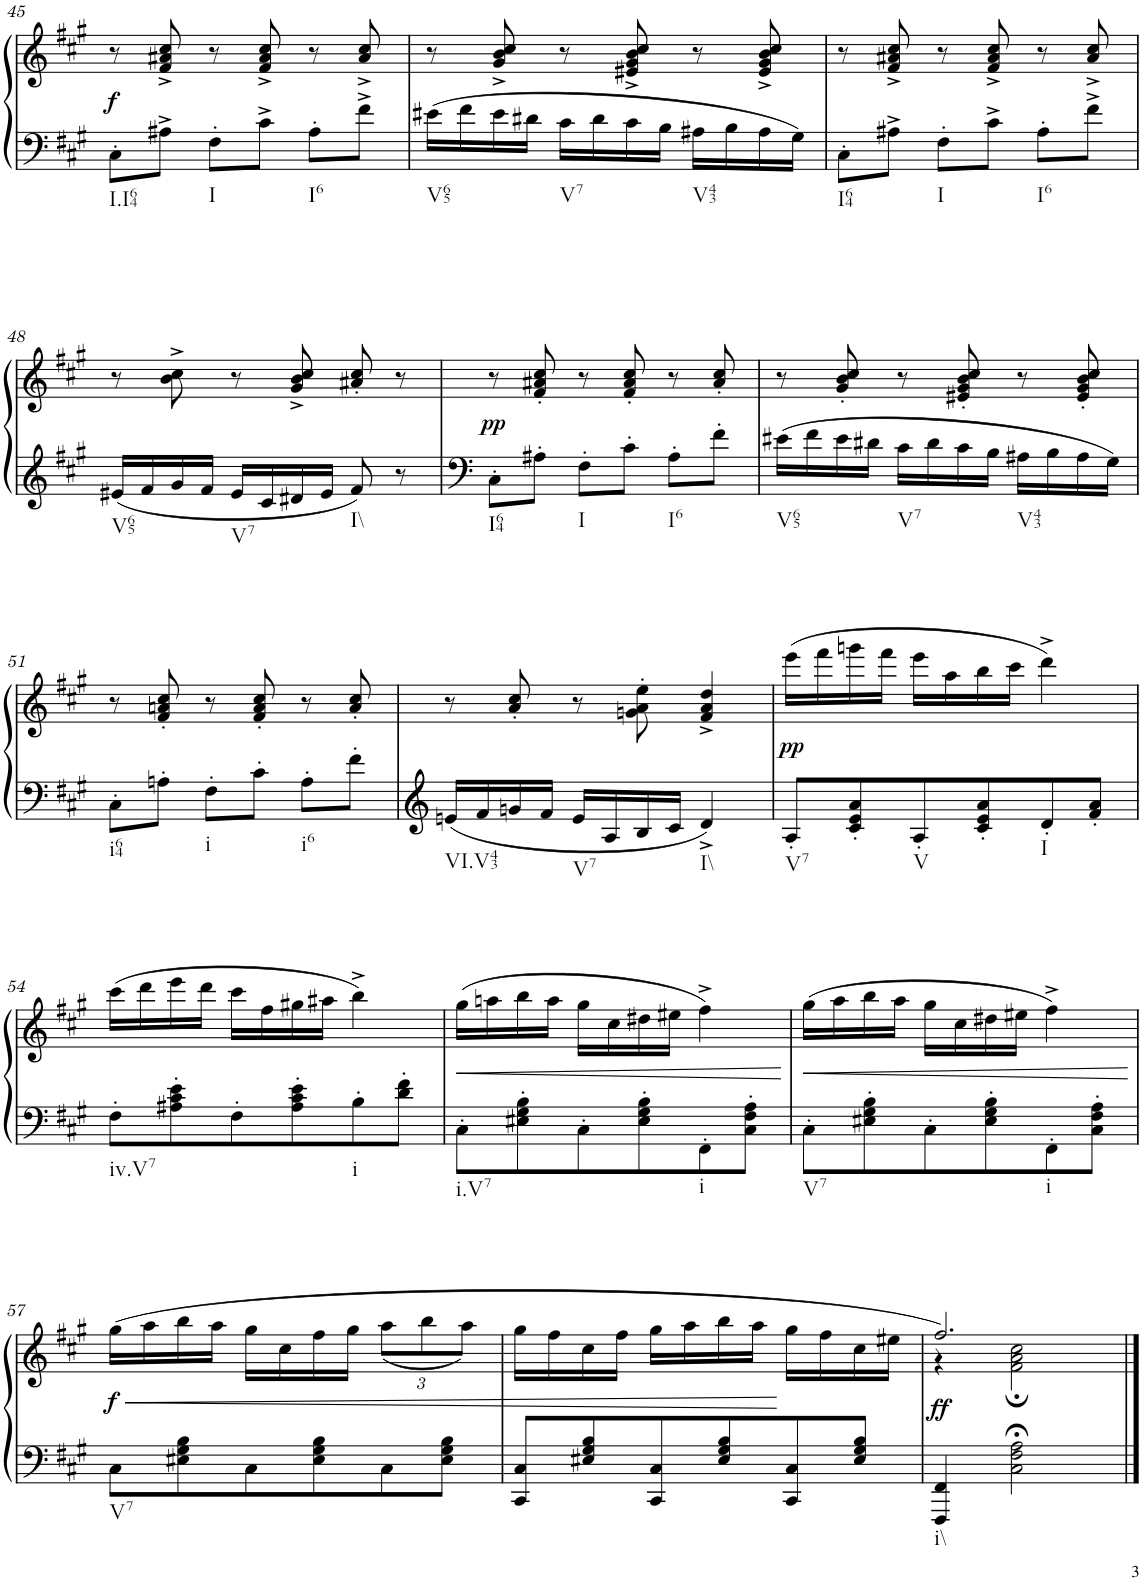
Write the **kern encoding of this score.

**kern	**kern	**dynam
*part1	*part1	*part1
*staff2	*staff1	*staff1/2
*I"Piano	*	*
*I'Pno.	*	*
!!LO:PB:g=z
*clefF4	*clefG2	*
*k[f#c#g#]	*k[f#c#g#]	*
*M3/4	*M3/4	*
=45	=45	=45
!LO:TX:b:t=I.I64	!	!
!	!	!LO:DY:b
8C#'\L	8r	f
8A#X^\J	8f#/^ 8a#X/^ 8cc#/^	.
!LO:TX:b:t=I	!	!
8F#'\L	8r	.
8c#^\J	8f#/^ 8a#/^ 8cc#/^	.
!LO:TX:b:t=I6	!	!
8A#'\L	8r	.
8f#^\J	8a#/^ 8cc#/^	.
=46	=46	=46
!LO:TX:b:t=V65	!	!
16e#X\LL	8r	.
16f#\	.	.
16e#\	8g#/^ 8b/^ 8cc#/^	.
16d#X\JJ	.	.
!LO:TX:b:t=V7	!	!
16c#\LL	8r	.
16d#\	.	.
16c#\	8e#X/^ 8g#/^ 8b/^ 8cc#/^	.
16B\JJ	.	.
!LO:TX:b:t=V43	!	!
16A#X\LL	8r	.
16B\	.	.
16A#\	8e#/^ 8g#/^ 8b/^ 8cc#/^	.
16G#\JJ	.	.
=47	=47	=47
!LO:TX:b:t=I64	!	!
8C#'\L	8r	.
8A#X^\J	8f#/^ 8a#X/^ 8cc#/^	.
!LO:TX:b:t=I	!	!
8F#'\L	8r	.
8c#^\J	8f#/^ 8a#/^ 8cc#/^	.
!LO:TX:b:t=I6	!	!
8A#'\L	8r	.
8f#^\J	8a#/^ 8cc#/^	.
!!LO:LB:g=z
=48	=48	=48
!LO:TX:b:t=V65	!	!
16e#X/LL	8r	.
16f#/	.	.
16g#/	8b\^ 8cc#\^	.
16f#/JJ	.	.
!LO:TX:b:t=V7	!	!
16e#/LL	8r	.
16c#/	.	.
16d#X/	8g#/^ 8b/^ 8cc#/^	.
16e#/JJ	.	.
!LO:TX:b:t=I\\	!	!
8f#/	8a#X/' 8cc#/'	.
8r	8r	.
=49	=49	=49
!LO:TX:b:t=I64	!	!
!	!	!LO:DY:b
8C#'\L	8r	pp
8A#X'\J	8f#/' 8a#X/' 8cc#/'	.
!LO:TX:b:t=I	!	!
8F#'\L	8r	.
8c#'\J	8f#/' 8a#/' 8cc#/'	.
!LO:TX:b:t=I6	!	!
8A#'\L	8r	.
8f#'\J	8a#/' 8cc#/'	.
=50	=50	=50
!LO:TX:b:t=V65	!	!
16e#X\LL	8r	.
16f#\	.	.
16e#\	8g#/' 8b/' 8cc#/'	.
16d#X\JJ	.	.
!LO:TX:b:t=V7	!	!
16c#\LL	8r	.
16d#\	.	.
16c#\	8e#X/' 8g#/' 8b/' 8cc#/'	.
16B\JJ	.	.
!LO:TX:b:t=V43	!	!
16A#X\LL	8r	.
16B\	.	.
16A#\	8e#/' 8g#/' 8b/' 8cc#/'	.
16G#\JJ	.	.
!!LO:LB:g=z
=51	=51	=51
!LO:TX:b:t=i64	!	!
8C#'\L	8r	.
8An'\J	8f#/' 8an/' 8cc#/'	.
!LO:TX:b:t=i	!	!
8F#'\L	8r	.
8c#'\J	8f#/' 8a/' 8cc#/'	.
!LO:TX:b:t=i6	!	!
8A'\L	8r	.
8f#'\J	8a/' 8cc#/'	.
=52	=52	=52
!LO:TX:b:t=VI.V43	!	!
16en/LL	8r	.
16f#/	.	.
16gn/	8a/' 8cc#/'	.
16f#/JJ	.	.
!LO:TX:b:t=V7	!	!
16e/LL	8r	.
16A/	.	.
16B/	8gn\' 8a\' 8ee\'	.
16c#/JJ	.	.
!LO:TX:b:t=I\\	!	!
4d^/	4f#/^ 4a/^ 4dd/^	.
=53	=53	=53
!LO:TX:b:t=V7	!	!
!	!	!LO:DY:b
8A'/L	(16eee\LL	pp
.	16fff#\	.
8c#/' 8e/' 8a/'	16gggn\	.
.	16fff#\JJ	.
!LO:TX:b:t=V	!	!
8A'/	16eee\LL	.
.	16aa\	.
8c#/' 8e/' 8a/'	16bb\	.
.	16ccc#\JJ	.
!LO:TX:b:t=I	!	!
8d'/	4ddd^\)	.
8f#/' 8a/'J	.	.
!!LO:LB:g=z
=54	=54	=54
!LO:TX:b:t=iv.V7	!	!
8F#'\L	(16ccc#\LL	.
.	16ddd\	.
8A#X\' 8c#\' 8e\'	16eee\	.
.	16ddd\JJ	.
8F#'\	16ccc#\LL	.
.	16ff#\	.
8A#\' 8c#\' 8e\'	16gg#X\	.
.	16aa#X\JJ	.
!LO:TX:b:t=i	!	!
8B'\	4bb^\)	.
8d\' 8f#\'J	.	.
=55	=55	=55
!LO:TX:b:t=i.V7	!	!
!	!	!LO:HP:b
8C#'\L	(16gg#\LL	<
.	16aan\	.
8E#X\' 8G#\' 8B\'	16bb\	.
.	16aa\JJ	.
8C#'\	16gg#\LL	.
.	16cc#\	.
8E#\' 8G#\' 8B\'	16dd#X\	.
.	16ee#X\JJ	.
!LO:TX:b:t=i	!	!
8FF#'\	4ff#^\)	.
8C#\' 8F#\' 8A\'J	.	.
.	.	[
=56	=56	=56
!LO:TX:b:t=V7	!	!
!	!	!LO:HP:b
8C#'\L	(16gg#\LL	<
.	16aa\	.
8E#X\' 8G#\' 8B\'	16bb\	.
.	16aa\JJ	.
8C#'\	16gg#\LL	.
.	16cc#\	.
8E#\' 8G#\' 8B\'	16dd#X\	.
.	16ee#X\JJ	.
!LO:TX:b:t=i	!	!
8FF#'\	4ff#^\)	.
8C#\' 8F#\' 8A\'J	.	.
.	.	[
!!LO:LB:g=z
=57	=57	=57
!LO:TX:b:t=V7	!	!
!	!	!LO:HP:b
!	!	!LO:DY:n=1:b
8C#\L	(16gg#\LL	< f
.	16aa\	.
8E#X\ 8G#\ 8B\	16bb\	.
.	16aa\JJ	.
8C#\	16gg#\LL	.
.	16cc#\	.
8E#\ 8G#\ 8B\	16ff#\	.
.	16gg#\JJ	.
*	*Xbrackettup	*
8C#\	(<12aa\L	.
.	12bb\	.
8E#\ 8G#\ 8B\J	.	.
.	12aa\J)	.
=58	=58	=58
8CC#/ 8C#/L	16gg#\LL	.
.	16ff#\	.
8E#X/ 8G#/ 8B/	16cc#\	.
.	16ff#\JJ	.
8CC#/ 8C#/	16gg#\LL	.
.	16aa\	.
8E#/ 8G#/ 8B/	16bb\	.
.	16aa\JJ	.
8CC#/ 8C#/	16gg#\LL	[
.	16ff#\	.
8E#/ 8G#/ 8B/J	16cc#\	.
.	16ee#X\JJ	.
=59	=59	=59
*	*^	*
!LO:TX:b:t=i\\	!	!	!
!	!	!	!LO:DY:b
4FFF#/ 4FF#/	2.ff#/)	4r	ff
2C#\;< 2F#\;< 2A\;<	.	2f#\; 2a\; 2cc#\;	.
*	*v	*v	*
==	==	==
*-	*-	*-
